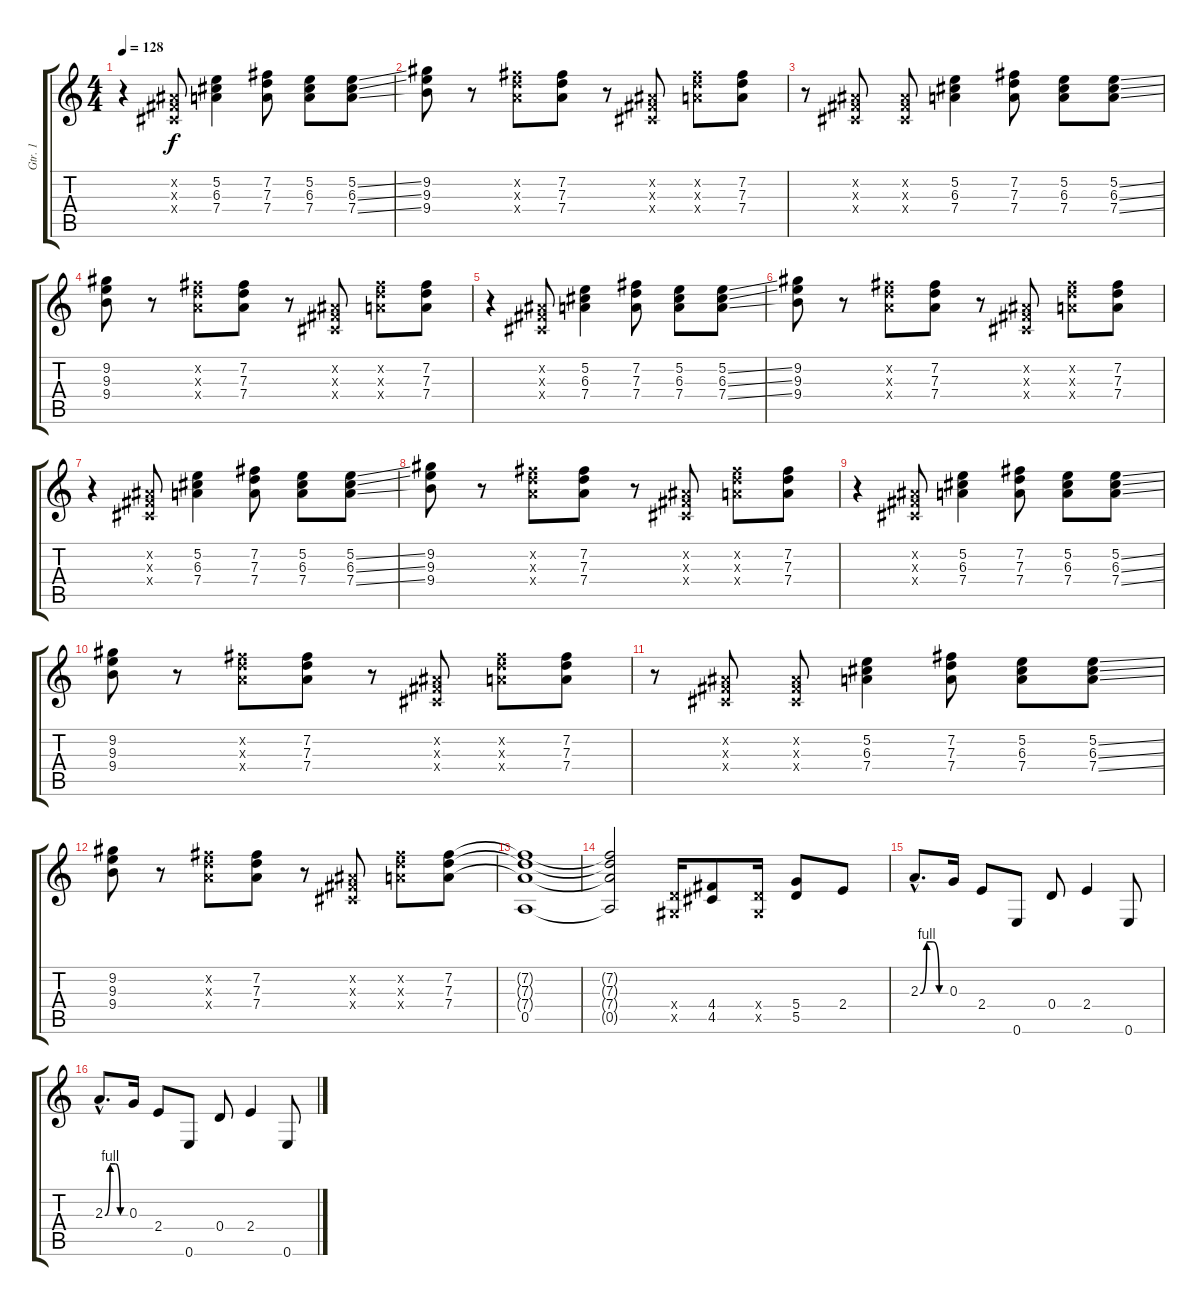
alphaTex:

\track ("Gtr. 1" "Gtr. 1") {instrument overdrivenguitar}
\staff {score tabs}
\tuning (E4 B3 G3 D3 A2 E2) {hide}
\ts (4 4)
\tempo 128
\clef g2
\ks c
r.4{dy f} (-1.2{x} -1.3{x} -1.4{x}).8 (5.2 6.3 7.4).4 (7.2 7.3 7.4).8 (5.2 6.3 7.4).8 (5.2{ss} 6.3{ss} 7.4{ss}).8 |
(9.2 9.3 9.4).8 r.8 (7.2{x} 7.3{x} 7.4{x}).8 (7.2 7.3 7.4).8 r.8 (-1.2{x} -1.3{x} -1.4{x}).8 (7.2{x} 7.3{x} 7.4{x}).8 (7.2 7.3 7.4).8 |
r.8 (-1.2{x} -1.3{x} -1.4{x}).8 (-1.2{x} -1.3{x} -1.4{x}).8 (5.2 6.3 7.4).4 (7.2 7.3 7.4).8 (5.2 6.3 7.4).8 (5.2{ss} 6.3{ss} 7.4{ss}).8 |
(9.2 9.3 9.4).8 r.8 (7.2{x} 7.3{x} 7.4{x}).8 (7.2 7.3 7.4).8 r.8 (-1.2{x} -1.3{x} -1.4{x}).8 (7.2{x} 7.3{x} 7.4{x}).8 (7.2 7.3 7.4).8 |
r.4 (-1.2{x} -1.3{x} -1.4{x}).8 (5.2 6.3 7.4).4 (7.2 7.3 7.4).8 (5.2 6.3 7.4).8 (5.2{ss} 6.3{ss} 7.4{ss}).8 |
(9.2 9.3 9.4).8 r.8 (7.2{x} 7.3{x} 7.4{x}).8 (7.2 7.3 7.4).8 r.8 (-1.2{x} -1.3{x} -1.4{x}).8 (7.2{x} 7.3{x} 7.4{x}).8 (7.2 7.3 7.4).8 |
r.4 (-1.2{x} -1.3{x} -1.4{x}).8 (5.2 6.3 7.4).4 (7.2 7.3 7.4).8 (5.2 6.3 7.4).8 (5.2{ss} 6.3{ss} 7.4{ss}).8 |
(9.2 9.3 9.4).8 r.8 (7.2{x} 7.3{x} 7.4{x}).8 (7.2 7.3 7.4).8 r.8 (-1.2{x} -1.3{x} -1.4{x}).8 (7.2{x} 7.3{x} 7.4{x}).8 (7.2 7.3 7.4).8 |
r.4 (-1.2{x} -1.3{x} -1.4{x}).8 (5.2 6.3 7.4).4 (7.2 7.3 7.4).8 (5.2 6.3 7.4).8 (5.2{ss} 6.3{ss} 7.4{ss}).8 |
(9.2 9.3 9.4).8 r.8 (7.2{x} 7.3{x} 7.4{x}).8 (7.2 7.3 7.4).8 r.8 (-1.2{x} -1.3{x} -1.4{x}).8 (7.2{x} 7.3{x} 7.4{x}).8 (7.2 7.3 7.4).8 |
r.8 (-1.2{x} -1.3{x} -1.4{x}).8 (-1.2{x} -1.3{x} -1.4{x}).8 (5.2 6.3 7.4).4 (7.2 7.3 7.4).8 (5.2 6.3 7.4).8 (5.2{ss} 6.3{ss} 7.4{ss}).8 |
(9.2 9.3 9.4).8 r.8 (7.2{x} 7.3{x} 7.4{x}).8 (7.2 7.3 7.4).8 r.8 (-1.2{x} -1.3{x} -1.4{x}).8 (7.2{x} 7.3{x} 7.4{x}).8 (7.2 7.3 7.4).8 |
(7.2{t} 7.3{t} 7.4{t} 0.5).1 |
(7.2{t} 7.3{t} 7.4{t} 0.5{t}).2 (0.4{x} -1.5{x}).16 (4.4 4.5).8 (0.4{x} -1.5{x}).16 (5.4 5.5).8 2.4.8 |
2.3{be (custom 0 0 15 4 30 4 45 0 60 0) hac}.8{d} 0.3.16 2.4.8 0.6.8 0.4.8 2.4.4 0.6.8 |
2.3{be (custom 0 0 15 4 30 4 45 0 60 0) hac}.8{d} 0.3.16 2.4.8 0.6.8 0.4.8 2.4.4 0.6.8
